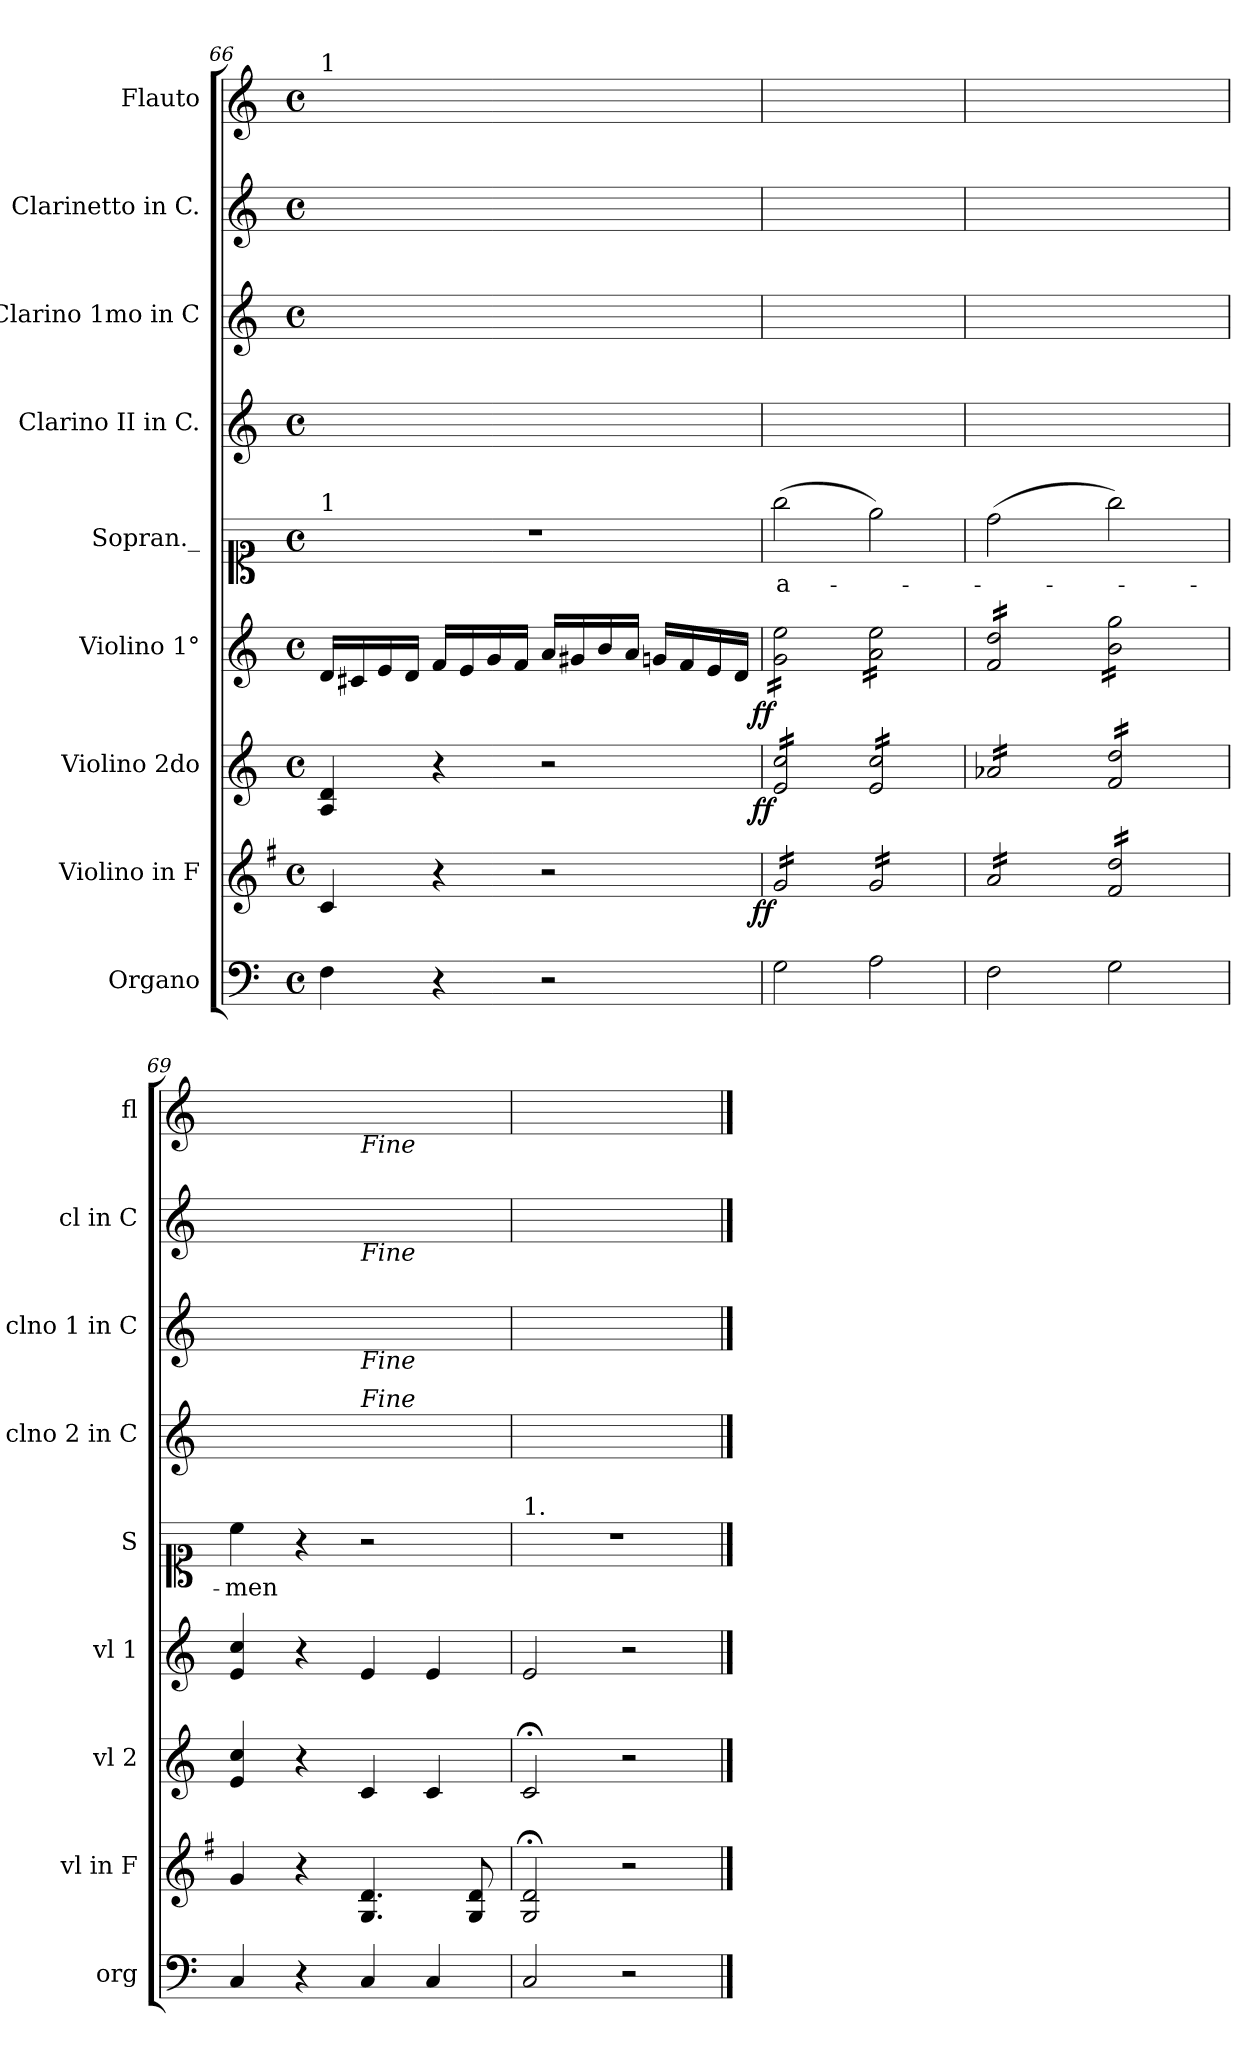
**kern	**kern	**dynam	**kern	**dynam	**kern	**dynam	**kern	**text	**kern	**kern	**kern	**kern
*part9	*part8	*part8	*part7	*part7	*part6	*part6	*part5	*part5	*part4	*part3	*part2	*part1
*staff9	*staff8	*staff8	*staff7	*staff7	*staff6	*staff6	*staff5	*staff5	*staff4	*staff3	*staff2	*staff1
*I"Organo	*I"Violino in F	*	*I"Violino 2do	*	*I"Violino 1°	*	*I"Sopran._	*	*I"Clarino II in C.	*I"Clarino 1mo in C	*I"Clarinetto in C.	*I"Flauto
*I'org	*I'vl in F	*	*I'vl 2	*	*I'vl 1	*	*I'S	*	*I'clno 2 in C	*I'clno 1 in C	*I'cl in C	*I'fl
*clefF4	*clefG2	*	*clefG2	*	*clefG2	*	*clefC1	*	*clefG2	*clefG2	*clefG2	*clefG2
*	*ITrd-3c-5	*	*	*	*	*	*	*	*	*	*	*
*k[]	*k[]	*	*k[]	*	*k[]	*	*k[]	*	*k[]	*k[]	*k[]	*k[]
*M4/4	*M4/4	*	*M4/4	*	*M4/4	*	*M4/4	*	*M4/4	*M4/4	*M4/4	*M4/4
*met(c)	*met(c)	*	*met(c)	*	*met(c)	*	*met(c)	*	*met(c)	*met(c)	*met(c)	*met(c)
=66	=66	=66	=66	=66	=66	=66	=66	=66	=66	=66	=66	=66
!	!	!	!	!	!	!	!	!	!	!	!	!LO:TX:a:t=1
!	!	!	!	!	!	!	!LO:TX:a:t=1	!	!	!	!	!
4F\	4f/	.	4A/ 4d/	.	16d/LL	.	1r	.	1ryy	1ryy	16dd\LLyy	1ryy
.	.	.	.	.	16c#X/	.	.	.	.	.	16cc#X\yy	.
.	.	.	.	.	16e/	.	.	.	.	.	16ee\yy	.
.	.	.	.	.	16d/JJ	.	.	.	.	.	16dd\JJyy	.
4r	4r	.	4r	.	16f/LL	.	.	.	.	.	16ff\LLyy	.
.	.	.	.	.	16e/	.	.	.	.	.	16ee\yy	.
.	.	.	.	.	16g/	.	.	.	.	.	16gg\yy	.
.	.	.	.	.	16f/JJ	.	.	.	.	.	16ff\JJyy	.
2r	2r	.	2r	.	16a/LL	.	.	.	.	.	16aa\LLyy	.
.	.	.	.	.	16g#X/	.	.	.	.	.	16gg#X\yy	.
.	.	.	.	.	16b/	.	.	.	.	.	16bb\yy	.
.	.	.	.	.	16a/JJ	.	.	.	.	.	16aa\JJyy	.
.	.	.	.	.	16gn/LL	.	.	.	.	.	16ggn\LLyy	.
.	.	.	.	.	16f/	.	.	.	.	.	16ff\yy	.
.	.	.	.	.	16e/	.	.	.	.	.	16ee\yy	.
.	.	.	.	.	16d/JJ	.	.	.	.	.	16dd\JJyy	.
=67	=67	=67	=67	=67	=67	=67	=67	=67	=67	=67	=67	=67
!	!	!LO:DY:rj	!	!LO:DY:rj	!	!LO:DY:rj	!	!	!	!	!	!
*	*tremolo	*	*	*	*	*	*	*	*	*	*	*
*	*	*	*tremolo	*	*	*	*	*	*	*	*	*
*	*	*	*	*	*tremolo	*	*	*	*	*	*	*
2G\	16cc/LL	ff	16e/ 16cc/LL	ff	16g\ 16ee\LL	ff	(2gg\	a-	2G/yy	2g/yy	2gg\yy	2ggg\yy
.	16cc/	.	16e/ 16cc/	.	16g\ 16ee\	.	.	.	.	.	.	.
.	16cc/	.	16e/ 16cc/	.	16g\ 16ee\	.	.	.	.	.	.	.
.	16cc/	.	16e/ 16cc/	.	16g\ 16ee\	.	.	.	.	.	.	.
.	16cc/	.	16e/ 16cc/	.	16g\ 16ee\	.	.	.	.	.	.	.
.	16cc/	.	16e/ 16cc/	.	16g\ 16ee\	.	.	.	.	.	.	.
.	16cc/	.	16e/ 16cc/	.	16g\ 16ee\	.	.	.	.	.	.	.
.	16cc/JJ	.	16e/ 16cc/JJ	.	16g\ 16ee\JJ	.	.	.	.	.	.	.
2A\	16cc/LL	.	16e/ 16cc/LL	.	16a\ 16ee\LL	.	2ee\)	.	2e/yy	2e/yy	2ee\yy	2eee\yy
.	16cc/	.	16e/ 16cc/	.	16a\ 16ee\	.	.	.	.	.	.	.
.	16cc/	.	16e/ 16cc/	.	16a\ 16ee\	.	.	.	.	.	.	.
.	16cc/	.	16e/ 16cc/	.	16a\ 16ee\	.	.	.	.	.	.	.
.	16cc/	.	16e/ 16cc/	.	16a\ 16ee\	.	.	.	.	.	.	.
.	16cc/	.	16e/ 16cc/	.	16a\ 16ee\	.	.	.	.	.	.	.
.	16cc/	.	16e/ 16cc/	.	16a\ 16ee\	.	.	.	.	.	.	.
.	16cc/JJ	.	16e/ 16cc/JJ	.	16a\ 16ee\JJ	.	.	.	.	.	.	.
=68	=68	=68	=68	=68	=68	=68	=68	=68	=68	=68	=68	=68
2F\	16dd/LL	.	16a-X/LL	.	16f/ 16dd/LL	.	(2dd\	.	2c/yy	2c/yy	4.cc\yy	4.ddd\yy
.	16dd/	.	16a-X/	.	16f/ 16dd/	.	.	.	.	.	.	.
.	16dd/	.	16a-X/	.	16f/ 16dd/	.	.	.	.	.	.	.
.	16dd/	.	16a-X/	.	16f/ 16dd/	.	.	.	.	.	.	.
.	16dd/	.	16a-X/	.	16f/ 16dd/	.	.	.	.	.	.	.
.	16dd/	.	16a-X/	.	16f/ 16dd/	.	.	.	.	.	.	.
.	16dd/	.	16a-X/	.	16f/ 16dd/	.	.	.	.	.	8cc\yy	8ddd\yy
.	16dd/JJ	.	16a-X/JJ	.	16f/ 16dd/JJ	.	.	.	.	.	.	.
2G\	16b/ 16gg/LL	.	16f/ 16dd/LL	.	16b\ 16gg\LL	.	2gg\)	.	2G/yy	2g/yy	4.b\yy	4.ggg\yy
.	16b/ 16gg/	.	16f/ 16dd/	.	16b\ 16gg\	.	.	.	.	.	.	.
.	16b/ 16gg/	.	16f/ 16dd/	.	16b\ 16gg\	.	.	.	.	.	.	.
.	16b/ 16gg/	.	16f/ 16dd/	.	16b\ 16gg\	.	.	.	.	.	.	.
.	16b/ 16gg/	.	16f/ 16dd/	.	16b\ 16gg\	.	.	.	.	.	.	.
.	16b/ 16gg/	.	16f/ 16dd/	.	16b\ 16gg\	.	.	.	.	.	.	.
.	16b/ 16gg/	.	16f/ 16dd/	.	16b\ 16gg\	.	.	.	.	.	8b\yy	8ggg\yy
.	16b/ 16gg/JJ	.	16f/ 16dd/JJ	.	16b\ 16gg\JJ	.	.	.	.	.	.	.
*	*	*	*	*	*Xtremolo	*	*	*	*	*	*	*
*	*	*	*Xtremolo	*	*	*	*	*	*	*	*	*
*	*Xtremolo	*	*	*	*	*	*	*	*	*	*	*
=69	=69	=69	=69	=69	=69	=69	=69	=69	=69	=69	=69	=69
4C/	4cc/	.	4e/ 4cc/	.	4e/ 4cc/	.	4cc\	-men	4c/yy	4c/yy	4cc\yy	4ccc\yy
4r	4r	.	4r	.	4r	.	4r	.	4ryy	4ryy	4ryy	4ryy
!	!	!	!	!	!	!	!	!	!	!	!	!LO:TX:b:i:t=Fine
!	!	!	!	!	!	!	!	!	!	!	!LO:TX:b:i:t=Fine	!
!	!	!	!	!	!	!	!	!	!	!LO:TX:b:i:t=Fine	!	!
!	!	!	!	!	!	!	!	!	!LO:TX:a:i:t=Fine	!	!	!
4C/	4.c/ 4.g/	.	4c/	.	4e/	.	2r	.	2ryy	2ryy	2ryy	2ryy
4C/	.	.	4c/	.	4e/	.	.	.	.	.	.	.
.	8c/ 8g/	.	.	.	.	.	.	.	.	.	.	.
=70	=70	=70	=70	=70	=70	=70	=70	=70	=70	=70	=70	=70
!	!	!	!	!	!	!	!LO:TX:a:t=1.	!	!	!	!	!
2C/	2c;</ 2g;</	.	2c;</	.	2e/	.	1r	.	1ryy	1ryy	1ryy	1ryy
2r	2r	.	2r	.	2r	.	.	.	.	.	.	.
==	==	==	==	==	==	==	==	==	==	==	==	==
*-	*-	*-	*-	*-	*-	*-	*-	*-	*-	*-	*-	*-
